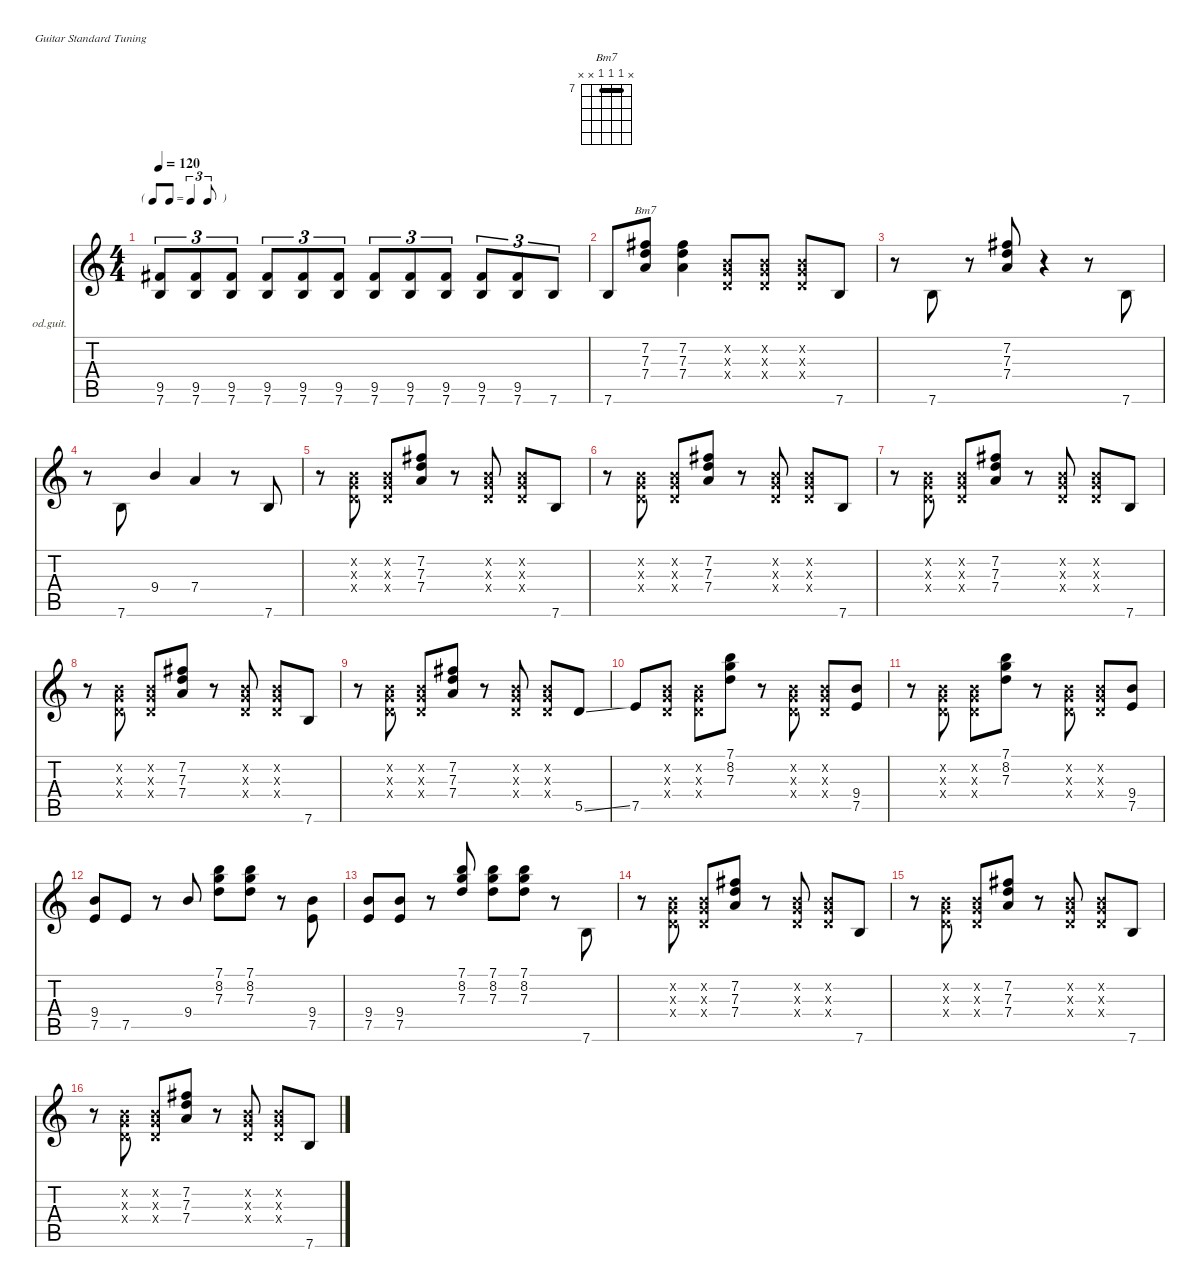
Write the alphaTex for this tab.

\defaultSystemsLayout 4
\hideDynamics
\bracketExtendMode nobrackets
\firstSystemTrackNameOrientation horizontal
\otherSystemsTrackNameOrientation horizontal
\track ("Guitar 3" "od.guit.") {instrument overdrivenguitar}
\staff {score tabs}
\tuning (E4 B3 G3 D3 A2 E2)
\chord ("Bm7" x 7 7 7 x x) {firstfret 7 barre (7 7)}
\ts (4 4)
\tf triplet8th
\tempo 120
\clef g2
\ks c
(9.5{acc #} 7.6).8{tu (3 2) dy f beam Up} (9.5{acc #} 7.6).8{tu (3 2) beam Up} (9.5{acc #} 7.6).8{tu (3 2) beam Up} (9.5{acc #} 7.6).8{tu (3 2) beam Up} (9.5{acc #} 7.6).8{tu (3 2) beam Up} (9.5{acc #} 7.6).8{tu (3 2) beam Up} (9.5{acc #} 7.6).8{tu (3 2) beam Up} (9.5{acc #} 7.6).8{tu (3 2) beam Up} (9.5{acc #} 7.6).8{tu (3 2) beam Up} (9.5{acc #} 7.6).8{tu (3 2) beam Up} (9.5{acc #} 7.6).8{tu (3 2) beam Up} 7.6.8{tu (3 2) beam Up} |
7.6.8{beam Up} (7.2{acc #} 7.3 7.4).8{ch "Bm7" beam Up} (7.2{acc #} 7.3 7.4).4{beam Down} (0.2{x} 0.3{x} 0.4{x}).8{beam Up} (0.2{x} 0.3{x} 0.4{x}).8{beam Up} (0.2{x} 0.3{x} 0.4{x}).8{beam Up} 7.6.8{beam Up} |
r.8{beam Down} 7.6.8{beam Up} r.8{beam Up} (7.2{acc #} 7.3 7.4).8{beam Down} r.4{beam Down} r.8{beam Down} 7.6.8{beam Up} |
r.8{beam Down} 7.6.8{beam Up} 9.4.4{beam Up} 7.4.4{beam Up} r.8{beam Up} 7.6.8{beam Up} |
r.8{beam Down} (0.2{x} 0.3{x} 0.4{x}).8{beam Up} (0.2{x} 0.3{x} 0.4{x}).8{beam Up} (7.2{acc #} 7.3 7.4).8{beam Up} r.8{beam Up} (0.2{x} 0.3{x} 0.4{x}).8{beam Up} (0.2{x} 0.3{x} 0.4{x}).8{beam Up} 7.6.8{beam Up} |
r.8{beam Down} (0.2{x} 0.3{x} 0.4{x}).8{beam Up} (0.2{x} 0.3{x} 0.4{x}).8{beam Up} (7.2{acc #} 7.3 7.4).8{beam Up} r.8{beam Up} (0.2{x} 0.3{x} 0.4{x}).8{beam Up} (0.2{x} 0.3{x} 0.4{x}).8{beam Up} 7.6.8{beam Up} |
r.8{beam Down} (0.2{x} 0.3{x} 0.4{x}).8{beam Up} (0.2{x} 0.3{x} 0.4{x}).8{beam Up} (7.2{acc #} 7.3 7.4).8{beam Up} r.8{beam Up} (0.2{x} 0.3{x} 0.4{x}).8{beam Up} (0.2{x} 0.3{x} 0.4{x}).8{beam Up} 7.6.8{beam Up} |
r.8{beam Down} (0.2{x} 0.3{x} 0.4{x}).8{beam Up} (0.2{x} 0.3{x} 0.4{x}).8{beam Up} (7.2{acc #} 7.3 7.4).8{beam Up} r.8{beam Up} (0.2{x} 0.3{x} 0.4{x}).8{beam Up} (0.2{x} 0.3{x} 0.4{x}).8{beam Up} 7.6.8{beam Up} |
r.8{beam Down} (0.2{x} 0.3{x} 0.4{x}).8{beam Up} (0.2{x} 0.3{x} 0.4{x}).8{beam Up} (7.2{acc #} 7.3 7.4).8{beam Up} r.8{beam Up} (0.2{x} 0.3{x} 0.4{x}).8{beam Up} (0.2{x} 0.3{x} 0.4{x}).8{beam Up} 5.5{ss}.8{beam Up} |
7.5.8{beam Up} (0.2{x} 0.3{x} 0.4{x}).8{beam Up} (0.2{x} 0.3{x} 0.4{x}).8{beam Down} (7.1 8.2 7.3).8{beam Down} r.8{beam Down} (0.2{x} 0.3{x} 0.4{x}).8{beam Up} (0.2{x} 0.3{x} 0.4{x}).8{beam Up} (9.4 7.5).8{beam Up} |
r.8{beam Down} (0.2{x} 0.3{x} 0.4{x}).8{beam Up} (0.2{x} 0.3{x} 0.4{x}).8{beam Down} (7.1 8.2 7.3).8{beam Down} r.8{beam Down} (0.2{x} 0.3{x} 0.4{x}).8{beam Up} (0.2{x} 0.3{x} 0.4{x}).8{beam Up} (9.4 7.5).8{beam Up} |
(9.4 7.5).8{beam Up} 7.5.8{beam Up} r.8{beam Up} 9.4.8{beam Up} (7.1 8.2 7.3).8{beam Down} (7.1 8.2 7.3).8{beam Down} r.8{beam Down} (9.4 7.5).8{beam Up} |
(9.4 7.5).8{beam Up} (9.4 7.5).8{beam Up} r.8{beam Up} (7.1 8.2 7.3).8{beam Down} (7.1 8.2 7.3).8{beam Down} (7.1 8.2 7.3).8{beam Down} r.8{beam Down} 7.6.8{beam Up} |
r.8{beam Down} (0.2{x} 0.3{x} 0.4{x}).8{beam Up} (0.2{x} 0.3{x} 0.4{x}).8{beam Up} (7.2{acc #} 7.3 7.4).8{beam Up} r.8{beam Up} (0.2{x} 0.3{x} 0.4{x}).8{beam Up} (0.2{x} 0.3{x} 0.4{x}).8{beam Up} 7.6.8{beam Up} |
r.8{beam Down} (0.2{x} 0.3{x} 0.4{x}).8{beam Up} (0.2{x} 0.3{x} 0.4{x}).8{beam Up} (7.2{acc #} 7.3 7.4).8{beam Up} r.8{beam Up} (0.2{x} 0.3{x} 0.4{x}).8{beam Up} (0.2{x} 0.3{x} 0.4{x}).8{beam Up} 7.6.8{beam Up} |
r.8{beam Down} (0.2{x} 0.3{x} 0.4{x}).8{beam Up} (0.2{x} 0.3{x} 0.4{x}).8{beam Up} (7.2{acc #} 7.3 7.4).8{beam Up} r.8{beam Up} (0.2{x} 0.3{x} 0.4{x}).8{beam Up} (0.2{x} 0.3{x} 0.4{x}).8{beam Up} 7.6.8{beam Up}
